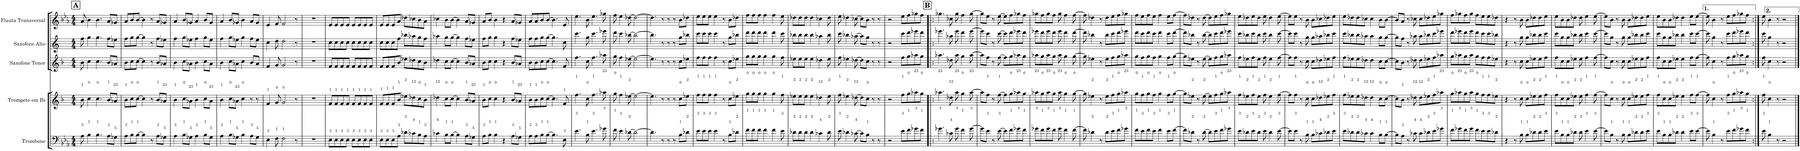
**kern	**kern	**kern	**kern	**kern
*part5	*part4	*part3	*part2	*part1
*staff5	*staff4	*staff3	*staff2	*staff1
*I"Trombone	*I"Trompete em Bb	*I"Saxofone Tenor	*I"Saxofone Alto	*I"Flauta Transversal
*I'Tbn.	*I'Tpt. em Bb	*I'Sax. Tn.	*	*I'Fl.
*clefF4	*clefG2	*clefG2	*clefG2	*clefG2
*	*Trd1c2	*Trd8c14	*Trd5c9	*
*k[b-e-a-]	*k[b-]	*k[b-]	*k[]	*k[b-e-a-]
*M4/4	*M4/4	*M4/4	*M4/4	*M4/4
!!LO:REH:place=s1:a:B:cj:fs=14:t=A
=1	=1	=1	=1	=1
8A-\	8b-\	8b-\	8ff\	8a-/
4B-\	4cc\	4cc\	4gg\	4b-\
4.B-\	4.cc\	4.cc\	4.gg\	4.b-\
8A-\L	8b-/L	8b-/L	8ff\L	8a-/L
8G-X\J	8a-X/J	8a-X/J	8ee-X\J	8g-X/J
=2	=2	=2	=2	=2
8A-\L	8b-\L	8b-\L	8ff\L	8a-/L
8B-\	8cc\	8cc\	8gg\	8b-/
[8B-\J	[8cc\J	[8cc\J	[8gg\J	[8b-/J
4B-\]	4cc\]	4cc\]	4gg\]	4b-\]
8r	8r	8r	8r	8r
8A-\L	8b-/L	8b-/L	8ff\L	8a-/L
8G-X\J	8a-X/J	8a-X/J	8ee-X\J	8g-X/J
=3	=3	=3	=3	=3
4A-\	4b-\	4b-\	4ff\	4a-/
8B-\L	8cc\L	8cc\L	8gg\L	8b-/L
8G-X\J	8a-X\J	8a-X\J	8ee-X\J	8g-X/J
4A-\	4b-\	4b-\	4ff\	4a-/
8B-\L	8cc\L	8cc\L	8gg\L	8b-/L
8G-\J	8a-\J	8a-\J	8ee-\J	8g-/J
=4	=4	=4	=4	=4
4A-\	4b-\	4b-\	4ff\	4a-/
8B-\L	8cc\L	8cc\L	8gg\L	8b-/L
8G-X\J	8a-X\J	8a-X\J	8ee-X\J	8g-X/J
4B-\	4cc\	4cc\	4gg\	4b-\
8A-\L	8r	8b-/L	8ff\L	8a-/L
8G-\J	8r	8a-/J	8ee-\J	8g-/J
=5	=5	=5	=5	=5
4E-\	4f/	4f/	4cc\	4e-/
8F\	8g/	8g/	8dd\	8f/
2F\	2g/	2g/	2dd\	2f/
8r	8r	8r	8r	8r
=6	=6	=6	=6	=6
1r	1r	1r	1r	1r
=7	=7	=7	=7	=7
8E-\L	8f/L	8f/L	8cc\L	8e-/L
8E-\	8f/	8f/	8cc\	8e-/
8E-\	8f/	8f/	8cc\	8e-/
8E-\J	8f/J	8f/J	8cc\J	8e-/J
8E-\L	8f/L	8f/L	8cc\L	8e-/L
8E-\	8f/	8f/	8cc\	8e-/
8E-\	8f/	8f/	8cc\	8e-/
8E-\J	8f/J	8f/J	8cc\J	8e-/J
=8	=8	=8	=8	=8
8E-\L	8f/L	8f/L	8cc\L	8e-/L
8E-\	8f/	8f/	8cc\	8e-/
8E-\	8f/	8f/	8cc\	8e-/
8A-\J	8b-/J	8b-/J	8ff\J	8a-/J
8d-X\L	8ee-X\L	8ee-X\L	8bb-X\L	8dd-X\L
8c-X\	8dd-X\	8dd-X\	8aa-X\	8cc-X\
8B-\	8cc\	8cc\	8gg\	8b-\
8A-\J	8b-\J	8b-\J	8ff\J	8a-\J
=9	=9	=9	=9	=9
4c-X\	4dd-X\	4dd-X\	4aa-X\	4cc-X\
8B-\L	8cc\L	8cc\L	8gg\L	8b-\L
[8B-\J	[8cc\J	[8cc\J	[8gg\J	[8b-\J
4B-\]	4cc\]	4cc\]	4gg\]	4b-\]
8A-\L	8b-/L	8b-/L	8ff\L	8a-/L
8G-X\J	8a-X/J	8a-X/J	8ee-X\J	8g-X/J
=10	=10	=10	=10	=10
8A-\L	8b-\L	8b-\L	8ff\L	8a-/L
8B-\J	8cc\J	8cc\J	8gg\J	8b-/J
4B-\	4cc\	4cc\	4gg\	4b-\
4r	4r	4r	4r	4r
8A-\L	8b-/L	8b-/L	8ff\L	8a-/L
8G-X\J	8a-X/J	8a-X/J	8ee-X\J	8g-X/J
=11	=11	=11	=11	=11
8A-\L	8b-\L	8b-\L	8ff\L	8a-/L
8A-\	8b-\	8b-\	8ff\	8a-/
8B-\	8cc\	8cc\	8gg\	8b-/
[8B-\J	[8cc\J	[8cc\J	[8gg\J	[8b-/J
4.B-\]	4.cc\]	4.cc\]	4.gg\]	4.b-\]
8E-\	8f/	8f/	8cc\	8e-/
=12	=12	=12	=12	=12
4.e-\	4.ff\	4.ff\	4.ccc\	4.ee-\
8B-\	8cc\	8cc\	8gg\	8b-\
4.e-\	4.ff\	4.ff\	4.ccc\	4.ee-\
8g-X\	8aa-X\	8aa-X\	8eee-X\	8gg-X\
=13	=13	=13	=13	=13
8f\	8gg\	8gg\	8ddd\	8ff\
4e-\	4ff\	4ff\	4ccc\	4ee-\
[8d-X\	[8ee-X\	[8ee-X\	[8bb-X\	[8dd-X\
2d-\_	2ee-\_	2ee-\_	2bb-\_	2dd-\_
=14	=14	=14	=14	=14
4.d-\]	4.ee-\]	4.ee-\]	4.bb-\]	4.dd-\]
8r	8r	8r	8r	8r
8r	8r	8r	8r	8r
8r	8r	8r	8r	8r
8B-\L	8cc\L	8cc\L	8gg\L	8b-\L
8d-X\J	8ee-X\J	8ee-X\J	8bb-X\J	8dd-X\J
=15	=15	=15	=15	=15
8e-\L	8ff\L	8ff\L	8ccc\L	8ee-\L
8e-\	8ff\	8ff\	8ccc\	8ee-\
8e-\J	8ff\J	8ff\J	8ccc\J	8ee-\J
4e-\	4ff\	4ff\	4ccc\	4ee-\
8r	8r	8r	8r	8r
8B-\L	8cc\L	8cc\L	8gg\L	8b-\L
8d-X\J	8ee-X\J	8ee-X\J	8bb-X\J	8dd-X\J
=16	=16	=16	=16	=16
8f\L	8gg\L	8gg\L	8ddd\L	8ff\L
8f\	8gg\	8gg\	8ddd\	8ff\
8f\J	8gg\J	8gg\J	8ddd\J	8ff\J
4f\	4gg\	4gg\	4ddd\	4ff\
4f\	4gg\	4gg\	4ddd\	4ff\
8e-\	8ff\	8ff\	8ccc\	8ee-\
=17	=17	=17	=17	=17
8d-X\L	8ee-X\L	8ee-X\L	8bb-X\L	8dd-X\L
8d-\	8ee-\	8ee-\	8bb-\	8dd-\
8d-\J	8ee-\J	8ee-\J	8bb-\J	8dd-\J
4d-\	4ee-\	4ee-\	4bb-\	4dd-\
4c-X\	4dd-X\	4dd-X\	4aa-X\	4cc-X\
8d-\	8ee-\	8ee-\	8bb-\	8dd-\
=18	=18	=18	=18	=18
8e-\	8ff\	8ff\	8ccc\	8ee-\
4d-X\	4ee-X\	4ee-X\	4bb-X\	4dd-X\
[8c-X\	[8dd-X\	[8dd-X\	[8aa-X\	[8cc-X\
8c-\L]	8dd-\L]	8dd-\L]	8aa-\L]	8cc-\L]
8B-\J	8cc\J	8cc\J	8gg\J	8b-\J
8r	8r	8r	8r	8r
8r	8r	8r	8r	8r
=19	=19	=19	=19	=19
2r	2r	2r	2r	2r
8e-\L	8ff\L	8ff\L	8ccc\L	8ee-\L
8f\	8gg\	8gg\	8ddd\	8ff\
8g-X\	8aa-X\	8aa-X\	8eee-X\	8gg-X\
8f\J	8gg\J	8gg\J	8ddd\J	8ff\J
!!LO:REH:place=s1:a:B:cj:fs=14:t=B
=20!|:	=20!|:	=20!|:	=20!|:	=20!|:
4.g-X\	4.aa-X\	4.aa-X\	4.eee-X\	4.gg-X\
8c-X\	8dd-X\	8dd-X\	8aa-X\	8cc-X\
8g-\	8aa-\	8aa-\	8eee-\	8gg-\
4f\	4gg\	4gg\	4ddd\	4ff\
[8g-\	[8aa-\	[8aa-\	[8eee-\	[8gg-\
=21	=21	=21	=21	=21
8g-\L]	8aa-\L]	8aa-\L]	8eee-\L]	8gg-\L]
8e-\J	8ff\J	8ff\J	8ccc\J	8ee-\J
8r	8r	8r	8r	8r
[8e-\	[8ff\	[8ff\	[8ccc\	[8ee-\
8e-\L]	8ff\L]	8ff\L]	8ccc\L]	8ee-\L]
8f\	8gg\	8gg\	8ddd\	8ff\
8g-X\	8aa-X\	8aa-X\	8eee-X\	8gg-X\
8f\J	8gg\J	8gg\J	8ddd\J	8ff\J
=22	=22	=22	=22	=22
8g-X\L	8aa-X\L	8aa-X\L	8eee-X\L	8gg-X\L
8f\	8gg\	8gg\	8ddd\	8ff\
8g-\	8aa-\	8aa-\	8eee-\	8gg-\
8f\J	8gg\J	8gg\J	8ddd\J	8ff\J
8g-\	8aa-\	8aa-\	8eee-\	8gg-\
4f\	4gg\	4gg\	4ddd\	4ff\
[8f\	[8gg\	[8gg\	[8ddd\	[8ff\
=23	=23	=23	=23	=23
8f\]	8gg\]	8gg\]	8ddd\]	8ff\]
4d-X\	4ee-X\	4ee-X\	4bb-X\	4dd-X\
8r	8r	8r	8r	8r
8d-\L	8ee-\L	8ee-\L	8bb-\L	8dd-\L
8e-\	8ff\	8ff\	8ccc\	8ee-\
8f\	8gg\	8gg\	8ddd\	8ff\
8g-X\J	8aa-X\J	8aa-X\J	8eee-X\J	8gg-X\J
=24	=24	=24	=24	=24
8f\L	8gg\L	8gg\L	8ddd\L	8ff\L
8e-\	8ff\	8ff\	8ccc\	8ee-\
8f\	8gg\	8gg\	8ddd\	8ff\
8e-\J	8ff\J	8ff\J	8ccc\J	8ee-\J
4f\	4gg\	4gg\	4ddd\	4ff\
8e-\L	8ff\L	8ff\L	8ccc\L	8ee-\L
[8f\J	[8gg\J	[8gg\J	[8ddd\J	[8ff\J
=25	=25	=25	=25	=25
8f\L]	8gg\L]	8gg\L]	8ddd\L]	8ff\L]
8d-X\J	8ee-X\J	8ee-X\J	8bb-X\J	8dd-X\J
8r	8r	8r	8r	8r
[8d-\	[8ee-\	[8ee-\	[8bb-\	[8dd-\
8d-\L]	8ee-\L]	8ee-\L]	8bb-\L]	8dd-\L]
8e-\	8ff\	8ff\	8ccc\	8ee-\
8f\	8gg\	8gg\	8ddd\	8ff\
8g-X\J	8aa-X\J	8aa-X\J	8eee-X\J	8gg-X\J
=26	=26	=26	=26	=26
8e-\L	8ff\L	8ff\L	8ccc\L	8ee-\L
8d-X\	8ee-X\	8ee-X\	8bb-X\	8dd-X\
8e-\	8ff\	8ff\	8ccc\	8ee-\
8d-\J	8ee-\J	8ee-\J	8bb-\J	8dd-\J
8e-\	8ff\	8ff\	8ccc\	8ee-\
4d-\	4ee-\	4ee-\	4bb-\	4dd-\
[8e-\	[8ff\	[8ff\	[8ccc\	[8ee-\
=27	=27	=27	=27	=27
8e-\L]	8ff\L]	8ff\L]	8ccc\L]	8ee-\L]
8e-\J	8ff\J	8ff\J	8ccc\J	8ee-\J
8r	8r	8r	8r	8r
8B-\	8cc\	8cc\	8gg\	8b-\
8B-\L	8cc\L	8cc\L	8gg\L	8b-\L
8c-X\	8dd-X\	8dd-X\	8aa-X\	8cc-X\
8d-X\	8ee-X\	8ee-X\	8bb-X\	8dd-X\
8e-\J	8ff\J	8ff\J	8ccc\J	8ee-\J
=28	=28	=28	=28	=28
8e-\L	8ff\L	8ff\L	8ccc\L	8ee-\L
8d-X\	8ee-X\	8ee-X\	8bb-X\	8dd-X\
8d-\	8ee-\	8ee-\	8bb-\	8dd-\
8c-X\J	8dd-X\J	8dd-X\J	8aa-X\J	8cc-X\J
4c-\	4dd-\	4dd-\	4aa-\	4cc-\
8B-\L	8cc\L	8cc\L	8gg\L	8b-\L
[8B-\J	[8cc\J	[8cc\J	[8gg\J	[8b-\J
=29	=29	=29	=29	=29
8B-\L]	8cc\L]	8cc\L]	8gg\L]	8b-/L]
8A-\J	8b-\J	8b-\J	8ff\J	8a-/J
8r	8r	8r	8r	8r
8c-X\	8dd-X\	8dd-X\	8aa-X\	8cc-X\
8c-\L	8dd-\L	8dd-\L	8aa-\L	8cc-\L
8d-X\	8ee-X\	8ee-X\	8bb-X\	8dd-X\
8e-\	8ff\	8ff\	8ccc\	8ee-\
8g-X\J	8aa-X\J	8aa-X\J	8eee-X\J	8gg-X\J
=30	=30	=30	=30	=30
8f\L	8gg\L	8gg\L	8ddd\L	8ff\L
8g-X\	8aa-X\	8aa-X\	8eee-X\	8gg-X\
8f\	8gg\	8gg\	8ddd\	8ff\
8g-\J	8aa-\J	8aa-\J	8eee-\J	8gg-\J
8f\L	8gg\L	8gg\L	8ddd\L	8ff\L
8e-\	8ff\	8ff\	8ccc\	8ee-\
8e-\	8ff\	8ff\	8ccc\	8ee-\
8d-X\J	8ee-X\J	8ee-X\J	8bb-X\J	8dd-X\J
=31	=31	=31	=31	=31
4r	4r	4r	4r	4r
8r	8r	8r	8r	8r
8B-\	8cc\	8cc\	8gg\	8b-\
8B-\L	8cc\L	8cc\L	8gg\L	8b-\L
8d-X\	8ee-X\	8ee-X\	8bb-X\	8dd-X\
8d-\	8ee-\	8ee-\	8bb-\	8dd-\
8e-\J	8ff\J	8ff\J	8ccc\J	8ee-\J
=32	=32	=32	=32	=32
8e-\L	8ff\L	8ff\L	8ccc\L	8ee-\L
8B-\	8cc\	8cc\	8gg\	8b-\
8B-\	8cc\	8cc\	8gg\	8b-\
8d-X\J	8ee-X\J	8ee-X\J	8bb-X\J	8dd-X\J
8d-\	8ee-\	8ee-\	8bb-\	8dd-\
4e-\	4ff\	4ff\	4ccc\	4ee-\
[8e-\	[8ff\	[8ff\	[8ccc\	[8ee-\
=33	=33	=33	=33	=33
8e-\L]	8ff\L]	8ff\L]	8ccc\L]	8ee-\L]
8B-\J	8cc\J	8cc\J	8gg\J	8b-\J
8r	8r	8r	8r	8r
8B-\	8cc\	8cc\	8gg\	8b-\
8B-\L	8cc\L	8cc\L	8gg\L	8b-\L
8d-X\	8ee-X\	8ee-X\	8bb-X\	8dd-X\
8d-\	8ee-\	8ee-\	8bb-\	8dd-\
8e-\J	8ff\J	8ff\J	8ccc\J	8ee-\J
=34	=34	=34	=34	=34
8e-\L	8ff\L	8ff\L	8ccc\L	8ee-\L
8B-\	8cc\	8cc\	8gg\	8b-\
8B-\	8cc\	8cc\	8gg\	8b-\
8d-X\J	8ee-X\J	8ee-X\J	8bb-X\J	8dd-X\J
4d-\	4ee-\	4ee-\	4bb-\	4dd-\
8e-\L	8ff\L	8ff\L	8ccc\L	8ee-\L
[8e-\J	[8ff\J	[8ff\J	[8ccc\J	[8ee-\J
=35	=35	=35	=35	=35
8e-\]	8ff\]	8ff\]	8ccc\]	8ee-\]
4B-\	4cc\	4cc\	4gg\	4b-\
8r	8r	8r	8r	8r
8e-\L	8ff\L	8ff\L	8ccc\L	8ee-\L
8f\	8gg\	8gg\	8ddd\	8ff\
8g-X\	8aa-X\	8aa-X\	8eee-X\	8gg-X\
8f\J	8gg\J	8gg\J	8ddd\J	8ff\J
=36:|!	=36:|!	=36:|!	=36:|!	=36:|!
8e-\	8ff\	8ff\	8ccc\	8ee-\
4B-\	4cc\	4cc\	4gg\	4b-\
8r	8r	8r	8r	8r
2r	2r	2r	2r	2r
==	==	==	==	==
*-	*-	*-	*-	*-
